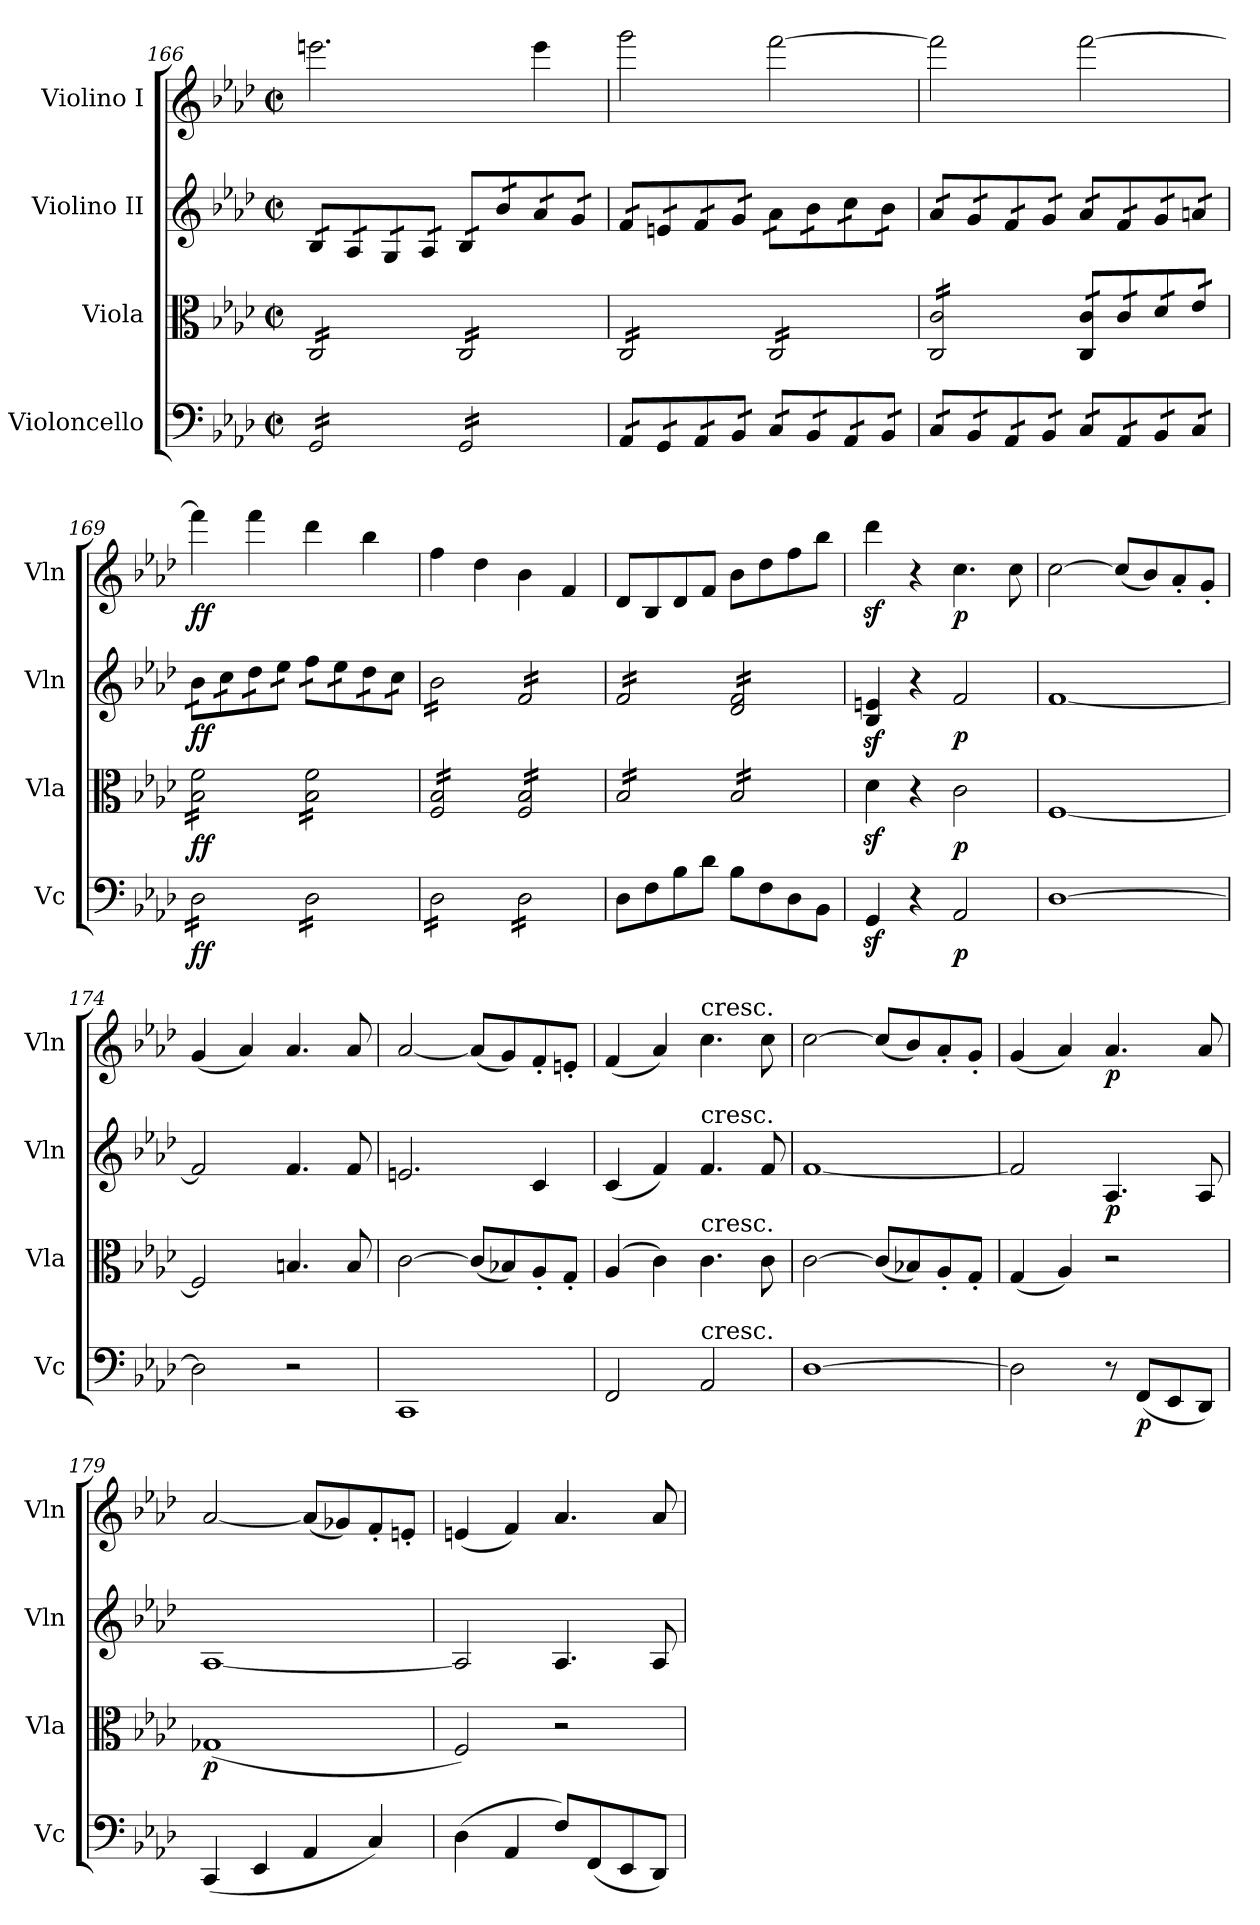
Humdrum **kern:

**kern	**dynam	**kern	**dynam	**kern	**dynam	**kern	**dynam
*part4	*part4	*part3	*part3	*part2	*part2	*part1	*part1
*staff4	*staff4	*staff3	*staff3	*staff2	*staff2	*staff1	*staff1
*I"Violoncello	*	*I"Viola	*	*I"Violino II	*	*I"Violino I	*
*I'Vc	*	*I'Vla	*	*I'Vln	*	*I'Vln	*
!!LO:LB:g=z
*clefF4	*	*clefC3	*	*clefG2	*	*clefG2	*
*k[b-e-a-d-]	*	*k[b-e-a-d-]	*	*k[b-e-a-d-]	*	*k[b-e-a-d-]	*
*M2/2	*	*M2/2	*	*M2/2	*	*M2/2	*
*met(c|)	*	*met(c|)	*	*met(c|)	*	*met(c|)	*
=166	=166	=166	=166	=166	=166	=166	=166
!	!	!	!	!LO:TX:a:t=cresc.	!	!	!
!	!	!LO:TX:a:t=cresc.	!	!	!	!	!
!LO:TX:a:t=cresc.	!	!	!	!	!	!	!
*tremolo	*	*	*	*	*	*	*
*	*	*tremolo	*	*	*	*	*
*	*	*	*	*tremolo	*	*	*
16GG/LL	.	16C/LL	.	16B-/LL	.	2.eeen\	.
16GG/	.	16C/	.	16B-/	.	.	.
16GG/	.	16C/	.	16A-/	.	.	.
16GG/	.	16C/	.	16A-/	.	.	.
16GG/	.	16C/	.	16G/	.	.	.
16GG/	.	16C/	.	16G/	.	.	.
16GG/	.	16C/	.	16A-/	.	.	.
16GG/JJ	.	16C/JJ	.	16A-/JJ	.	.	.
16GG/LL	.	16C/LL	.	16B-/LL	.	.	.
16GG/	.	16C/	.	16B-/	.	.	.
16GG/	.	16C/	.	16b-/	.	.	.
16GG/	.	16C/	.	16b-/	.	.	.
16GG/	.	16C/	.	16a-/	.	4eee\	.
16GG/	.	16C/	.	16a-/	.	.	.
16GG/	.	16C/	.	16g/	.	.	.
16GG/JJ	.	16C/JJ	.	16g/JJ	.	.	.
=167	=167	=167	=167	=167	=167	=167	=167
16AA-/LL	.	16C/LL	.	16f/LL	.	2ggg\	.
16AA-/	.	16C/	.	16f/	.	.	.
16GG/	.	16C/	.	16en/	.	.	.
16GG/	.	16C/	.	16en/	.	.	.
16AA-/	.	16C/	.	16f/	.	.	.
16AA-/	.	16C/	.	16f/	.	.	.
16BB-/	.	16C/	.	16g/	.	.	.
16BB-/JJ	.	16C/JJ	.	16g/JJ	.	.	.
16C/LL	.	16C/LL	.	16a-\LL	.	[2fff\	.
16C/	.	16C/	.	16a-\	.	.	.
16BB-/	.	16C/	.	16b-\	.	.	.
16BB-/	.	16C/	.	16b-\	.	.	.
16AA-/	.	16C/	.	16cc\	.	.	.
16AA-/	.	16C/	.	16cc\	.	.	.
16BB-/	.	16C/	.	16b-\	.	.	.
16BB-/JJ	.	16C/JJ	.	16b-\JJ	.	.	.
=168	=168	=168	=168	=168	=168	=168	=168
16C/LL	.	16C/ 16c/LL	.	16a-/LL	.	2fff\]	.
16C/	.	16C/ 16c/	.	16a-/	.	.	.
16BB-/	.	16C/ 16c/	.	16g/	.	.	.
16BB-/	.	16C/ 16c/	.	16g/	.	.	.
16AA-/	.	16C/ 16c/	.	16f/	.	.	.
16AA-/	.	16C/ 16c/	.	16f/	.	.	.
16BB-/	.	16C/ 16c/	.	16g/	.	.	.
16BB-/JJ	.	16C/ 16c/JJ	.	16g/JJ	.	.	.
16C/LL	.	16C/ 16c/LL	.	16a-/LL	.	[2fff\	.
16C/	.	16C/ 16c/	.	16a-/	.	.	.
16AA-/	.	16c/	.	16f/	.	.	.
16AA-/	.	16c/	.	16f/	.	.	.
16BB-/	.	16d-/	.	16g/	.	.	.
16BB-/	.	16d-/	.	16g/	.	.	.
16C/	.	16e-/	.	16an/	.	.	.
16C/JJ	.	16e-/JJ	.	16an/JJ	.	.	.
=169	=169	=169	=169	=169	=169	=169	=169
!	!LO:DY:b	!	!LO:DY:b	!	!LO:DY:b	!	!LO:DY:b
16D-\LL	ff	16B-\ 16f\LL	ff	16b-\LL	ff	4fff\]	ff
16D-\	.	16B-\ 16f\	.	16b-\	.	.	.
16D-\	.	16B-\ 16f\	.	16cc\	.	.	.
16D-\	.	16B-\ 16f\	.	16cc\	.	.	.
16D-\	.	16B-\ 16f\	.	16dd-\	.	4fff\	.
16D-\	.	16B-\ 16f\	.	16dd-\	.	.	.
16D-\	.	16B-\ 16f\	.	16ee-\	.	.	.
16D-\JJ	.	16B-\ 16f\JJ	.	16ee-\JJ	.	.	.
16D-\LL	.	16B-\ 16f\LL	.	16ff\LL	.	4ddd-\	.
16D-\	.	16B-\ 16f\	.	16ff\	.	.	.
16D-\	.	16B-\ 16f\	.	16ee-\	.	.	.
16D-\	.	16B-\ 16f\	.	16ee-\	.	.	.
16D-\	.	16B-\ 16f\	.	16dd-\	.	4bb-\	.
16D-\	.	16B-\ 16f\	.	16dd-\	.	.	.
16D-\	.	16B-\ 16f\	.	16cc\	.	.	.
16D-\JJ	.	16B-\ 16f\JJ	.	16cc\JJ	.	.	.
=170	=170	=170	=170	=170	=170	=170	=170
16D-\LL	.	16F/ 16B-/LL	.	16b-\LL	.	4ff\	.
16D-\	.	16F/ 16B-/	.	16b-\	.	.	.
16D-\	.	16F/ 16B-/	.	16b-\	.	.	.
16D-\	.	16F/ 16B-/	.	16b-\	.	.	.
16D-\	.	16F/ 16B-/	.	16b-\	.	4dd-\	.
16D-\	.	16F/ 16B-/	.	16b-\	.	.	.
16D-\	.	16F/ 16B-/	.	16b-\	.	.	.
16D-\JJ	.	16F/ 16B-/JJ	.	16b-\JJ	.	.	.
16D-\LL	.	16F/ 16B-/LL	.	16f/LL	.	4b-\	.
16D-\	.	16F/ 16B-/	.	16f/	.	.	.
16D-\	.	16F/ 16B-/	.	16f/	.	.	.
16D-\	.	16F/ 16B-/	.	16f/	.	.	.
16D-\	.	16F/ 16B-/	.	16f/	.	4f/	.
16D-\	.	16F/ 16B-/	.	16f/	.	.	.
16D-\	.	16F/ 16B-/	.	16f/	.	.	.
16D-\JJ	.	16F/ 16B-/JJ	.	16f/JJ	.	.	.
*Xtremolo	*	*	*	*	*	*	*
!!LO:LB:g=z
=171	=171	=171	=171	=171	=171	=171	=171
8D-\L	.	16B-/LL	.	16f/LL	.	8d-/L	.
.	.	16B-/	.	16f/	.	.	.
8F\	.	16B-/	.	16f/	.	8B-/	.
.	.	16B-/	.	16f/	.	.	.
8B-\	.	16B-/	.	16f/	.	8d-/	.
.	.	16B-/	.	16f/	.	.	.
8d-\J	.	16B-/	.	16f/	.	8f/J	.
.	.	16B-/JJ	.	16f/JJ	.	.	.
8B-\L	.	16B-/LL	.	16d-/ 16f/LL	.	8b-\L	.
.	.	16B-/	.	16d-/ 16f/	.	.	.
8F\	.	16B-/	.	16d-/ 16f/	.	8dd-\	.
.	.	16B-/	.	16d-/ 16f/	.	.	.
8D-\	.	16B-/	.	16d-/ 16f/	.	8ff\	.
.	.	16B-/	.	16d-/ 16f/	.	.	.
8BB-\J	.	16B-/	.	16d-/ 16f/	.	8bb-\J	.
.	.	16B-/JJ	.	16d-/ 16f/JJ	.	.	.
*	*	*	*	*Xtremolo	*	*	*
*	*	*Xtremolo	*	*	*	*	*
=172	=172	=172	=172	=172	=172	=172	=172
4GGz</	.	4d-z<\	.	4B-/z< 4en/z<	.	4ddd-z<\	.
4r	.	4r	.	4r	.	4r	.
!	!LO:DY:b	!	!LO:DY:b	!	!LO:DY:b	!	!LO:DY:b
2AA-/	p	2c\	p	2f/	p	4.cc\	p
.	.	.	.	.	.	8cc\	.
=173	=173	=173	=173	=173	=173	=173	=173
[1D-	.	[1F	.	[1f	.	[2cc\	.
.	.	.	.	.	.	(8cc/L]	.
.	.	.	.	.	.	8b-/)	.
.	.	.	.	.	.	8a-'/	.
.	.	.	.	.	.	8g'/J	.
=174	=174	=174	=174	=174	=174	=174	=174
2D-\]	.	2F/]	.	2f/]	.	(4g/	.
.	.	.	.	.	.	4a-/)	.
2r	.	4.Bn/	.	4.f/	.	4.a-/	.
.	.	8B/	.	8f/	.	8a-/	.
=175	=175	=175	=175	=175	=175	=175	=175
1CC	.	[2c\	.	2.en/	.	[2a-/	.
.	.	(8c/L]	.	.	.	(8a-/L]	.
.	.	8B-X/)	.	.	.	8g/)	.
.	.	8A-'/	.	4c/	.	8f'/	.
.	.	8G'/J	.	.	.	8en'/J	.
=176	=176	=176	=176	=176	=176	=176	=176
2FF/	.	(4A-/	.	(4c/	.	(4f/	.
.	.	4c\)	.	4f/)	.	4a-/)	.
!	!	!	!	!	!	!LO:TX:a:t=cresc.	!
!	!	!	!	!LO:TX:a:t=cresc.	!	!	!
!	!	!LO:TX:a:t=cresc.	!	!	!	!	!
!LO:TX:a:t=cresc.	!	!	!	!	!	!	!
2AA-/	.	4.c\	.	4.f/	.	4.cc\	.
.	.	8c\	.	8f/	.	8cc\	.
=177	=177	=177	=177	=177	=177	=177	=177
[1D-	.	[2c\	.	[1f	.	[2cc\	.
.	.	(8c/L]	.	.	.	(8cc/L]	.
.	.	8B-X/)	.	.	.	8b-/)	.
.	.	8A-'/	.	.	.	8a-'/	.
.	.	8G'/J	.	.	.	8g'/J	.
!!LO:PB:g=z
=178	=178	=178	=178	=178	=178	=178	=178
2D-\]	.	(4G/	.	2f/]	.	(4g/	.
.	.	4A-/)	.	.	.	4a-/)	.
!	!	!	!	!	!LO:DY:b	!	!LO:DY:b
8r	.	2r	.	4.A-/	p	4.a-/	p
!	!LO:DY:b	!	!	!	!	!	!
(8FF/L	p	.	.	.	.	.	.
8EE-/	.	.	.	.	.	.	.
8DD-/J)	.	.	.	8A-/	.	8a-/	.
=179	=179	=179	=179	=179	=179	=179	=179
!	!	!	!LO:DY:b	!	!	!	!
(4CC/	.	(1G-X	p	[1A-	.	[2a-/	.
4EE-/	.	.	.	.	.	.	.
4AA-/	.	.	.	.	.	(8a-/L]	.
.	.	.	.	.	.	8g-X/)	.
4C/)	.	.	.	.	.	8f'/	.
.	.	.	.	.	.	8en'/J	.
=180	=180	=180	=180	=180	=180	=180	=180
(4D-\	.	2F/)	.	2A-/]	.	(4en/	.
4AA-/	.	.	.	.	.	4f/)	.
8F/L)	.	2r	.	4.A-/	.	4.a-/	.
(8FF/	.	.	.	.	.	.	.
8EE-/	.	.	.	.	.	.	.
8DD-/J)	.	.	.	8A-/	.	8a-/	.
=	=	=	=	=	=	=	=
*-	*-	*-	*-	*-	*-	*-	*-
